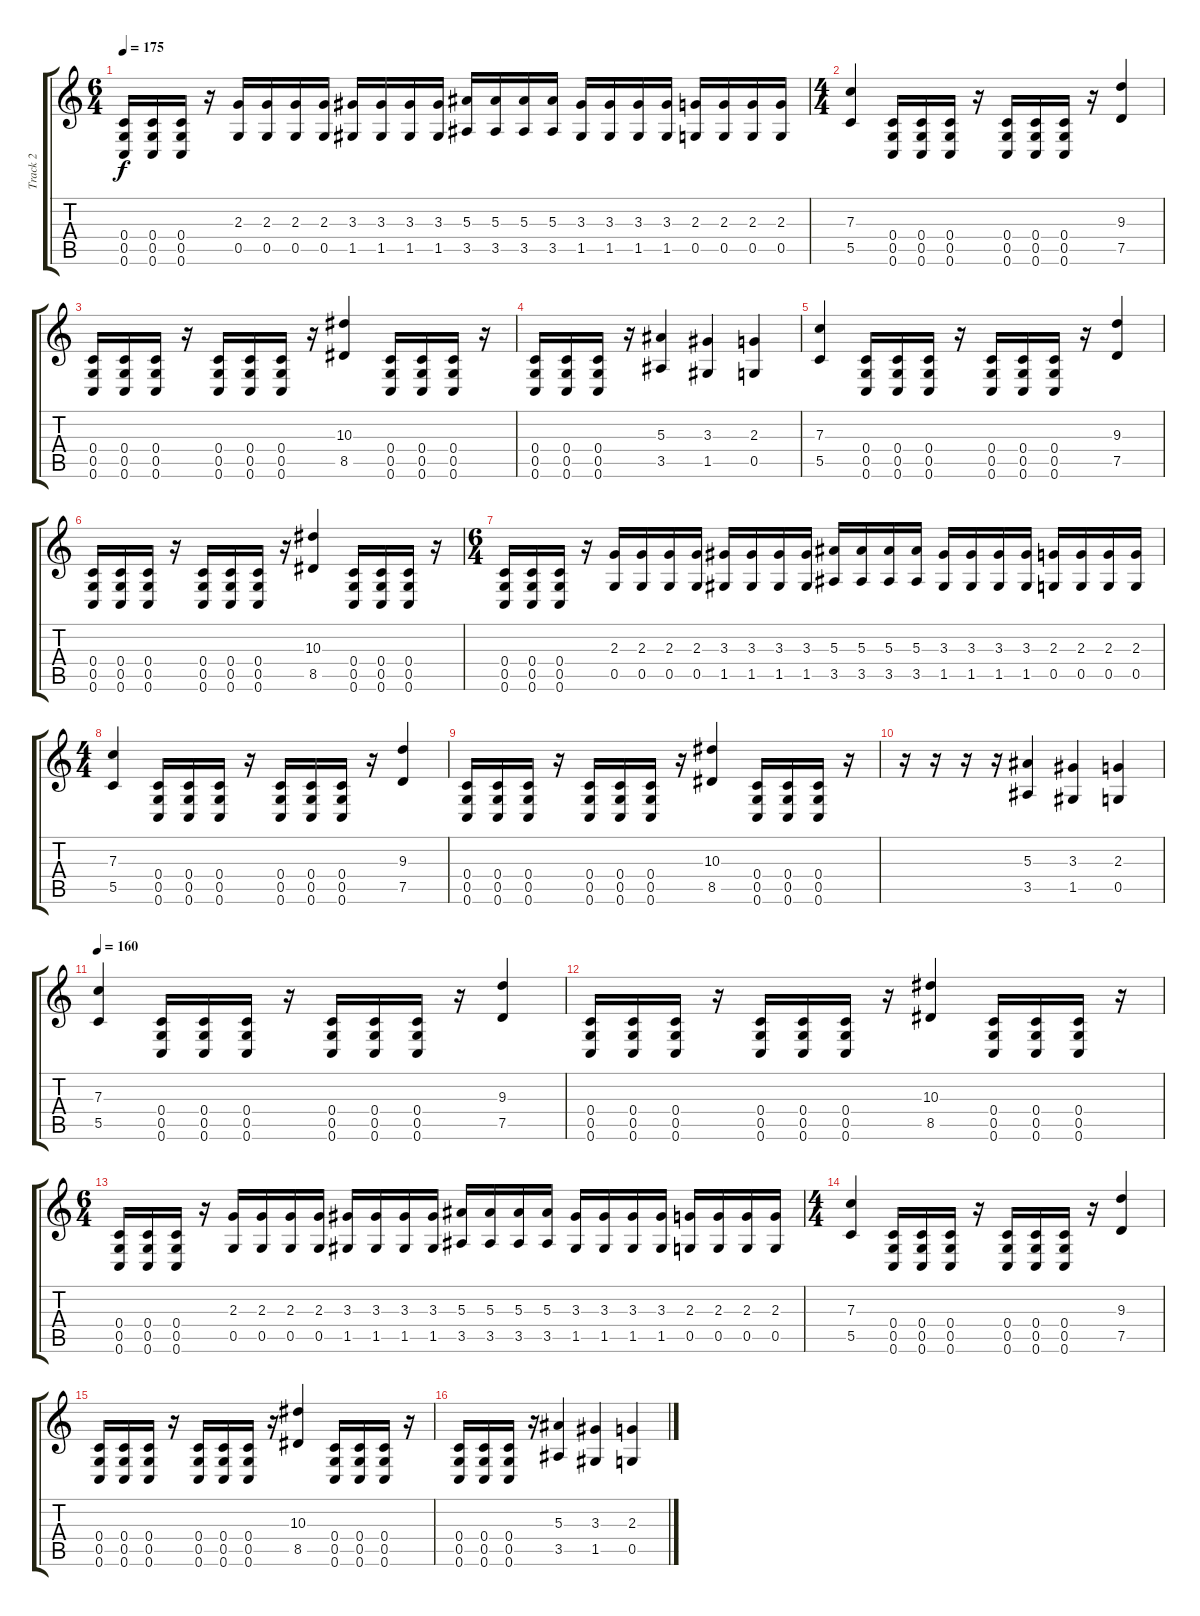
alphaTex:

\track ("Track 2" "Track 2") {instrument overdrivenguitar}
\staff {score tabs}
\tuning (D4 A3 F3 C3 G2 C2) {hide}
\ts (6 4)
\tempo 175
\clef g2
\ks c
(0.4 0.5 0.6).16{dy f} (0.4 0.5 0.6).16 (0.4 0.5 0.6).16 r.16 (2.3 0.5).16 (2.3 0.5).16 (2.3 0.5).16 (2.3 0.5).16 (3.3 1.5).16 (3.3 1.5).16 (3.3 1.5).16 (3.3 1.5).16 (5.3 3.5).16 (5.3 3.5).16 (5.3 3.5).16 (5.3 3.5).16 (3.3 1.5).16 (3.3 1.5).16 (3.3 1.5).16 (3.3 1.5).16 (2.3 0.5).16 (2.3 0.5).16 (2.3 0.5).16 (2.3 0.5).16 |
\ts (4 4)
(7.3 5.5).4 (0.4 0.5 0.6).16 (0.4 0.5 0.6).16 (0.4 0.5 0.6).16 r.16 (0.4 0.5 0.6).16 (0.4 0.5 0.6).16 (0.4 0.5 0.6).16 r.16 (9.3 7.5).4 |
(0.4 0.5 0.6).16 (0.4 0.5 0.6).16 (0.4 0.5 0.6).16 r.16 (0.4 0.5 0.6).16 (0.4 0.5 0.6).16 (0.4 0.5 0.6).16 r.16 (10.3 8.5).4 (0.4 0.5 0.6).16 (0.4 0.5 0.6).16 (0.4 0.5 0.6).16 r.16 |
(0.4 0.5 0.6).16 (0.4 0.5 0.6).16 (0.4 0.5 0.6).16 r.16 (5.3 3.5).4 (3.3 1.5).4 (2.3 0.5).4 |
(7.3 5.5).4 (0.4 0.5 0.6).16 (0.4 0.5 0.6).16 (0.4 0.5 0.6).16 r.16 (0.4 0.5 0.6).16 (0.4 0.5 0.6).16 (0.4 0.5 0.6).16 r.16 (9.3 7.5).4 |
(0.4 0.5 0.6).16 (0.4 0.5 0.6).16 (0.4 0.5 0.6).16 r.16 (0.4 0.5 0.6).16 (0.4 0.5 0.6).16 (0.4 0.5 0.6).16 r.16 (10.3 8.5).4 (0.4 0.5 0.6).16 (0.4 0.5 0.6).16 (0.4 0.5 0.6).16 r.16 |
\ts (6 4)
(0.4 0.5 0.6).16 (0.4 0.5 0.6).16 (0.4 0.5 0.6).16 r.16 (2.3 0.5).16 (2.3 0.5).16 (2.3 0.5).16 (2.3 0.5).16 (3.3 1.5).16 (3.3 1.5).16 (3.3 1.5).16 (3.3 1.5).16 (5.3 3.5).16 (5.3 3.5).16 (5.3 3.5).16 (5.3 3.5).16 (3.3 1.5).16 (3.3 1.5).16 (3.3 1.5).16 (3.3 1.5).16 (2.3 0.5).16 (2.3 0.5).16 (2.3 0.5).16 (2.3 0.5).16 |
\ts (4 4)
(7.3 5.5).4 (0.4 0.5 0.6).16 (0.4 0.5 0.6).16 (0.4 0.5 0.6).16 r.16 (0.4 0.5 0.6).16 (0.4 0.5 0.6).16 (0.4 0.5 0.6).16 r.16 (9.3 7.5).4 |
(0.4 0.5 0.6).16 (0.4 0.5 0.6).16 (0.4 0.5 0.6).16 r.16 (0.4 0.5 0.6).16 (0.4 0.5 0.6).16 (0.4 0.5 0.6).16 r.16 (10.3 8.5).4 (0.4 0.5 0.6).16 (0.4 0.5 0.6).16 (0.4 0.5 0.6).16 r.16 |
r.16 r.16 r.16 r.16 (5.3 3.5).4 (3.3 1.5).4 (2.3 0.5).4 |
\tempo 160
(7.3 5.5).4 (0.4 0.5 0.6).16 (0.4 0.5 0.6).16 (0.4 0.5 0.6).16 r.16 (0.4 0.5 0.6).16 (0.4 0.5 0.6).16 (0.4 0.5 0.6).16 r.16 (9.3 7.5).4 |
(0.4 0.5 0.6).16 (0.4 0.5 0.6).16 (0.4 0.5 0.6).16 r.16 (0.4 0.5 0.6).16 (0.4 0.5 0.6).16 (0.4 0.5 0.6).16 r.16 (10.3 8.5).4 (0.4 0.5 0.6).16 (0.4 0.5 0.6).16 (0.4 0.5 0.6).16 r.16 |
\ts (6 4)
(0.4 0.5 0.6).16 (0.4 0.5 0.6).16 (0.4 0.5 0.6).16 r.16 (2.3 0.5).16 (2.3 0.5).16 (2.3 0.5).16 (2.3 0.5).16 (3.3 1.5).16 (3.3 1.5).16 (3.3 1.5).16 (3.3 1.5).16 (5.3 3.5).16 (5.3 3.5).16 (5.3 3.5).16 (5.3 3.5).16 (3.3 1.5).16 (3.3 1.5).16 (3.3 1.5).16 (3.3 1.5).16 (2.3 0.5).16 (2.3 0.5).16 (2.3 0.5).16 (2.3 0.5).16 |
\ts (4 4)
(7.3 5.5).4 (0.4 0.5 0.6).16 (0.4 0.5 0.6).16 (0.4 0.5 0.6).16 r.16 (0.4 0.5 0.6).16 (0.4 0.5 0.6).16 (0.4 0.5 0.6).16 r.16 (9.3 7.5).4 |
(0.4 0.5 0.6).16 (0.4 0.5 0.6).16 (0.4 0.5 0.6).16 r.16 (0.4 0.5 0.6).16 (0.4 0.5 0.6).16 (0.4 0.5 0.6).16 r.16 (10.3 8.5).4 (0.4 0.5 0.6).16 (0.4 0.5 0.6).16 (0.4 0.5 0.6).16 r.16 |
(0.4 0.5 0.6).16 (0.4 0.5 0.6).16 (0.4 0.5 0.6).16 r.16 (5.3 3.5).4 (3.3 1.5).4 (2.3 0.5).4
